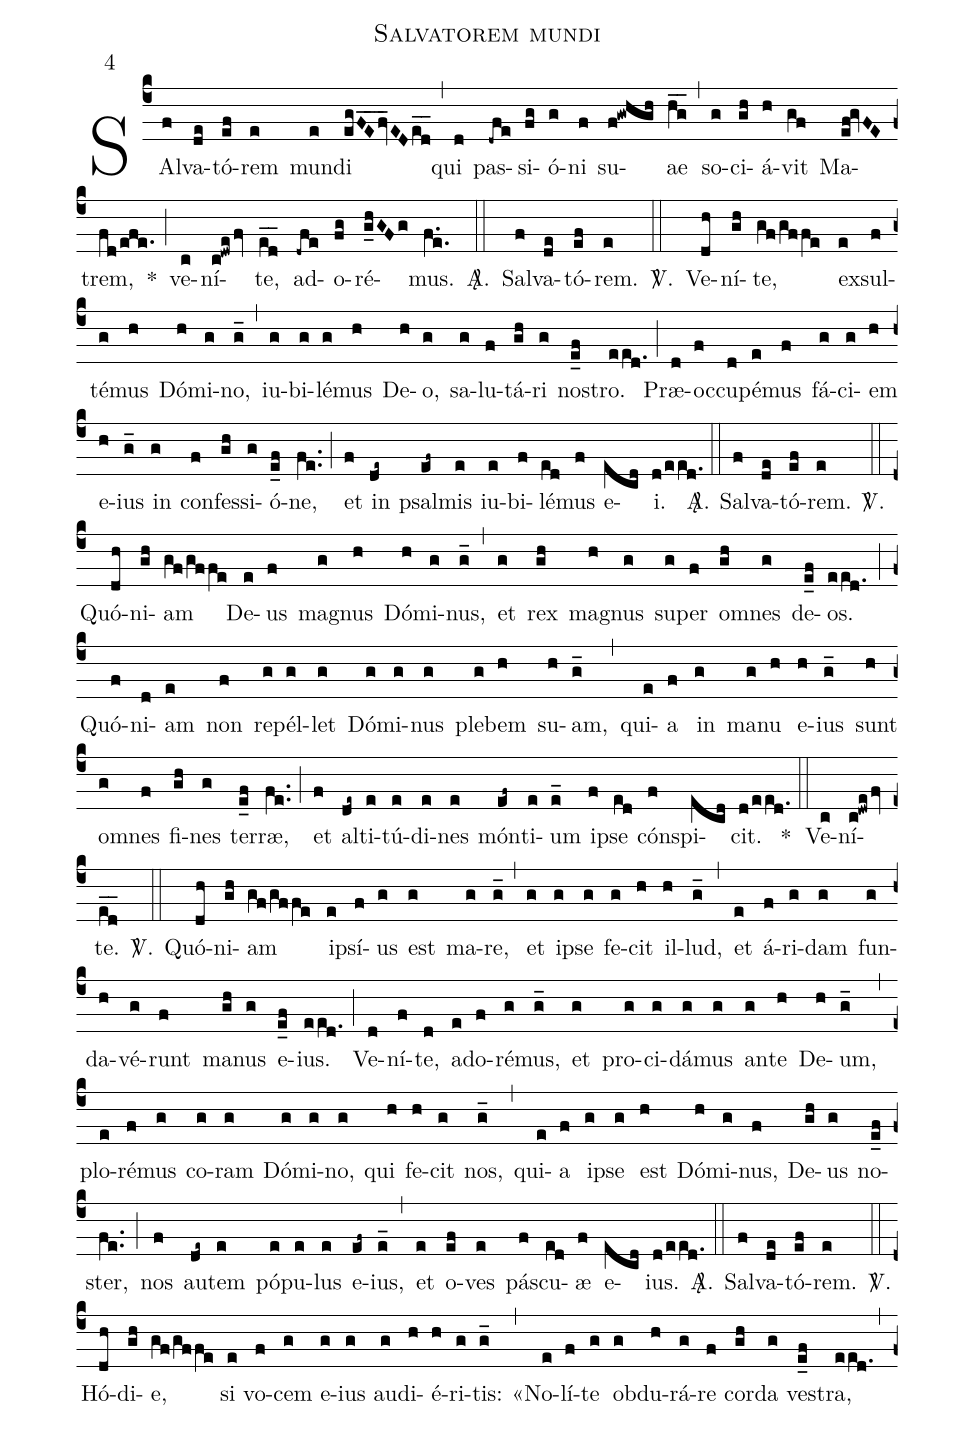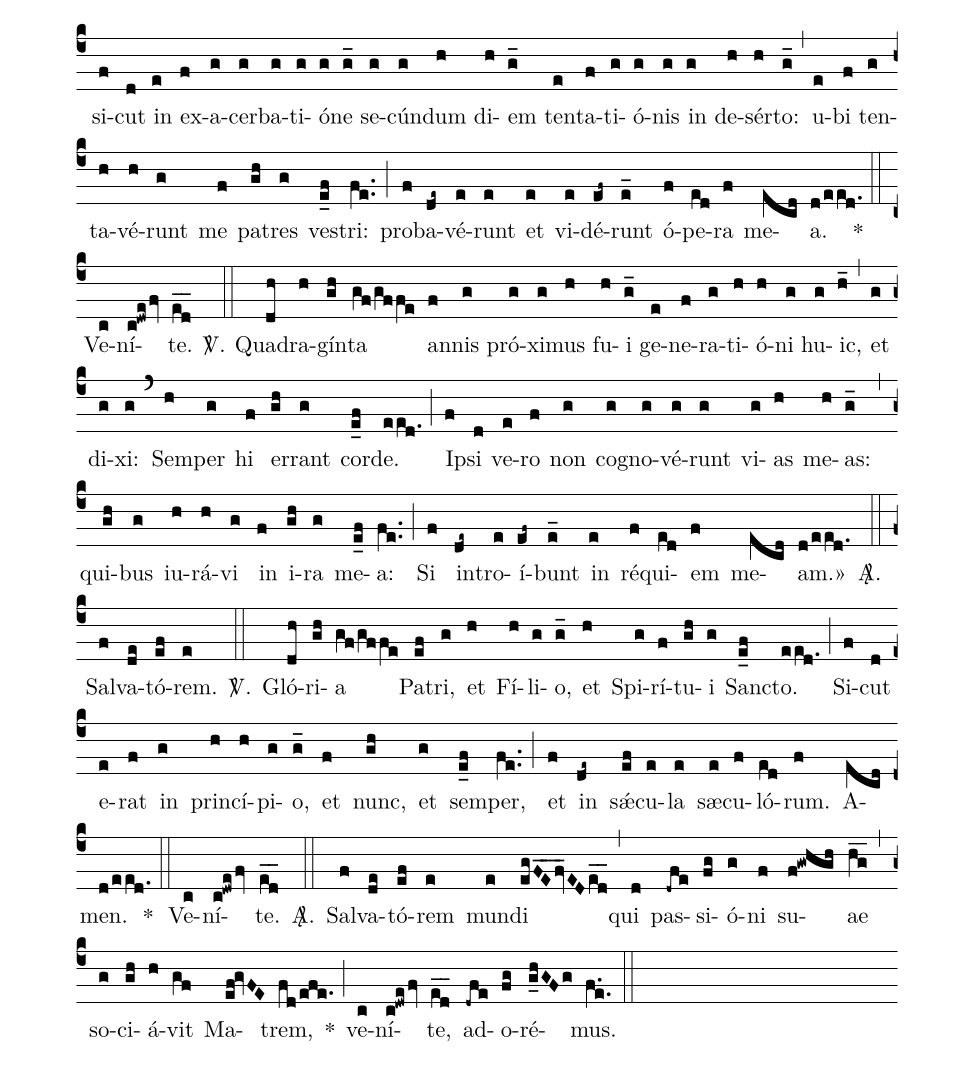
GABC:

name: Salvatorem mundi;
mode: 4;
%%
(c4)
SAl(f)va(de)tó(ef)rem(e) mun(e)di(egFE__fv_EDed__) (,)
qui(d) pas(-dfe)si(fg)ó(g)ni(f) su(f!gwhgh)ae(hg__) (,)
so(g)ci(gh)á(h)vit(gf) Ma(ef!gvFE)trem,(fd/efe.) *(;)
ve(c)ní(c!dwe/fv)te,(e_d_) ad(-dfe)o(fg)ré(g_hGFg)mus.(f.e.) <sp>A/</sp>.(::)

Sal(f)va(de)tó(ef)rem.(e) <sp>V/</sp>.(::)

Ve(dh)ní(gh)te,(gf/gf/fe) ex(e)sul(f)té(g)mus(h) Dó(h)mi(g)no,(g_) (,)
iu(g)bi(g)lé(g)mus(h) De(h)o,(g) sa(g)lu(f)tá(gh)ri(g) no(e_f)stro.(eed.) (;)
Præ(d)oc(f)cu(d)pé(e)mus(f) fá(g)ci(g)em(h) e(h)ius(g_) in(g) con(f)fes(gh)si(g)ó(e_f)ne,(fe..) (;)
et(f) in(de~) psal(ef~)mis(e) iu(e)bi(f)lé(ed)mus(f) e(ecd)i.(d/eed.) <sp>A/</sp>.(::)

Sal(f)va(de)tó(ef)rem.(e) <sp>V/</sp>.(::)

Quó(dh)ni(gh)am(gf/gf/fe) De(e)us(f) ma(g)gnus(h) Dó(h)mi(g)nus,(g_) (,)
et(g) rex(gh) ma(h)gnus(g) su(g)per(f) om(gh)nes(g) de(e_f)os.(eed.) (;)
Quó(f)ni(d)am(e) non(f) re(g)pél(g)let(g) Dó(g)mi(g)nus(g) ple(g)bem(h) su(h)am,(g_) (,)
qui(e)a(f) in(g) ma(g)nu(h) e(h)ius(g_) sunt(h) om(g)nes(f) fi(gh)nes(g) ter(e_f)ræ,(fe..) (;)
et(f) al(de~)ti(e)tú(e)di(e)nes(e) món(ef~)ti(e)um(e_) i(f)pse(ed) cón(f)spi(ecd)cit.(d/eed.) *(::)

Ve(c)ní(c!dwe/fv)te.(e_d_) <sp>V/</sp>.(::)

Quó(dh)ni(gh)am(gf/gf/fe) i(e)psí(f)us(g) est(g) ma(g)re,(g_) (,)
et(g) i(g)pse(g) fe(g)cit(h) il(h)lud,(g_) (,)
et(e) á(f)ri(g)dam(g) fun(g)da(h)vé(g)runt(f) ma(gh)nus(g) e(e_f)ius.(eed.) (;)
Ve(d)ní(f)te,(d) ad(e)o(f)ré(g)mus,(g_) et(g) pro(g)ci(g)dá(g)mus(g) an(g)te(h) De(h)um,(g_) (,)
plo(e)ré(f)mus(g) co(g)ram(g) Dó(g)mi(g)no,(g) qui(h) fe(h)cit(g) nos,(g_) (,)
qui(e)a(f) i(g)pse(g) est(h) Dó(h)mi(g)nus,(f) De(gh)us(g) no(e_f)ster,(fe..) (;)
nos(f) au(de~)tem(e) pó(e)pu(e)lus(e) e(ef~)ius,(e_) (,)
et(e) o(ef)ves(e) pá(f)scu(ed)æ(f) e(ecd)ius.(d/eed.) <sp>A/</sp>.(::)

Sal(f)va(de)tó(ef)rem.(e) <sp>V/</sp>.(::)

Hó(dh)di(gh)e,(gf/gf/fe) si(e) vo(f)cem(g) e(g)ius(g) au(g)di(h)é(h)ri(g)tis:(g_) (,)
«No(e)lí(f)te(g) ob(g)du(h)rá(g)re(f) cor(gh)da(g) ve(e_f)stra,(eed.) (,)
si(f)cut(d) in(e) ex(f)a(g)cer(g)ba(g)ti(g)ó(g)ne(g_) se(g)cún(g)dum(h) di(h)em(g_) ten(e)ta(f)ti(g)ó(g)nis(g) in(g) de(h)sér(h)to:(g_) (,)
u(e)bi(f) ten(g)ta(h)vé(h)runt(g) me(f) pa(gh)tres(g) ve(e_f)stri:(fe..) (;)
pro(f)ba(de~)vé(e)runt(e) et(e) vi(e)dé(ef~)runt(e_) ó(f)pe(ed)ra(f) me(ecd)a.(d/eed.) *(::)

Ve(c)ní(c!dwe/fv)te.(e_d_) <sp>V/</sp>.(::)

Qua(dh)dra(h)gín(gh)ta(gf/gf/fe) an(f)nis(g) pró(g)xi(g)mus(h) fu(h)i(g_) ge(e)ne(f)ra(g)ti(h)ó(h)ni(g) hu(g)ic,(h_) (,)
et(g) di(g)xi:(g) (`)
Sem(h)per(g) hi(f) er(gh)rant(g) cor(e_f)de.(eed.) (;)
I(f)psi(d) ve(e)ro(f) non(g) co(g)gno(g)vé(g)runt(g) vi(g)as(h) me(h)as:(g_) (,)
qui(gh)bus(g) iu(h)rá(h)vi(g) in(f) i(gh)ra(g) me(e_f)a:(fe..) (;)
Si(f) in(de~)tro(e)í(ef~)bunt(e_) in(e) ré(f)qui(ed)em(f) me(ecd)am.»(d/eed.) <sp>A/</sp>.(::)

Sal(f)va(de)tó(ef)rem.(e) <sp>V/</sp>.(::)

Gló(dh)ri(gh)a(gf/gf/fe) Pa(ef)tri,(g) et(h) Fí(h)li(g)o,(g_) et(h) Spi(g)rí(f)tu(gh)i(g) San(e_f)cto.(eed.) (;)
Si(f)cut(d) e(e)rat(f) in(g) prin(h)cí(h)pi(g)o,(g_) et(f) nunc,(gh) et(g) sem(e_f)per,(fe..) (;)
et(f) in(de~) sǽ(ef)cu(e)la(e) sæ(e)cu(f)ló(ed)rum.(f) A(ecd)men.(d/eed.) *(::)

Ve(c)ní(c!dwe/fv)te.(e_d_) <sp>A/</sp>.(::)

Sal(f)va(de)tó(ef)rem(e) mun(e)di(egFE__fv_EDed__) (,)
qui(d) pas(-dfe)si(fg)ó(g)ni(f) su(f!gwhgh)ae(hg__) (,)
so(g)ci(gh)á(h)vit(gf) Ma(ef!gvFE)trem,(fd/efe.) *(;)
ve(c)ní(c!dwe/fv)te,(e_d_) ad(-dfe)o(fg)ré(g_hGFg)mus.(f.e.) (::)
